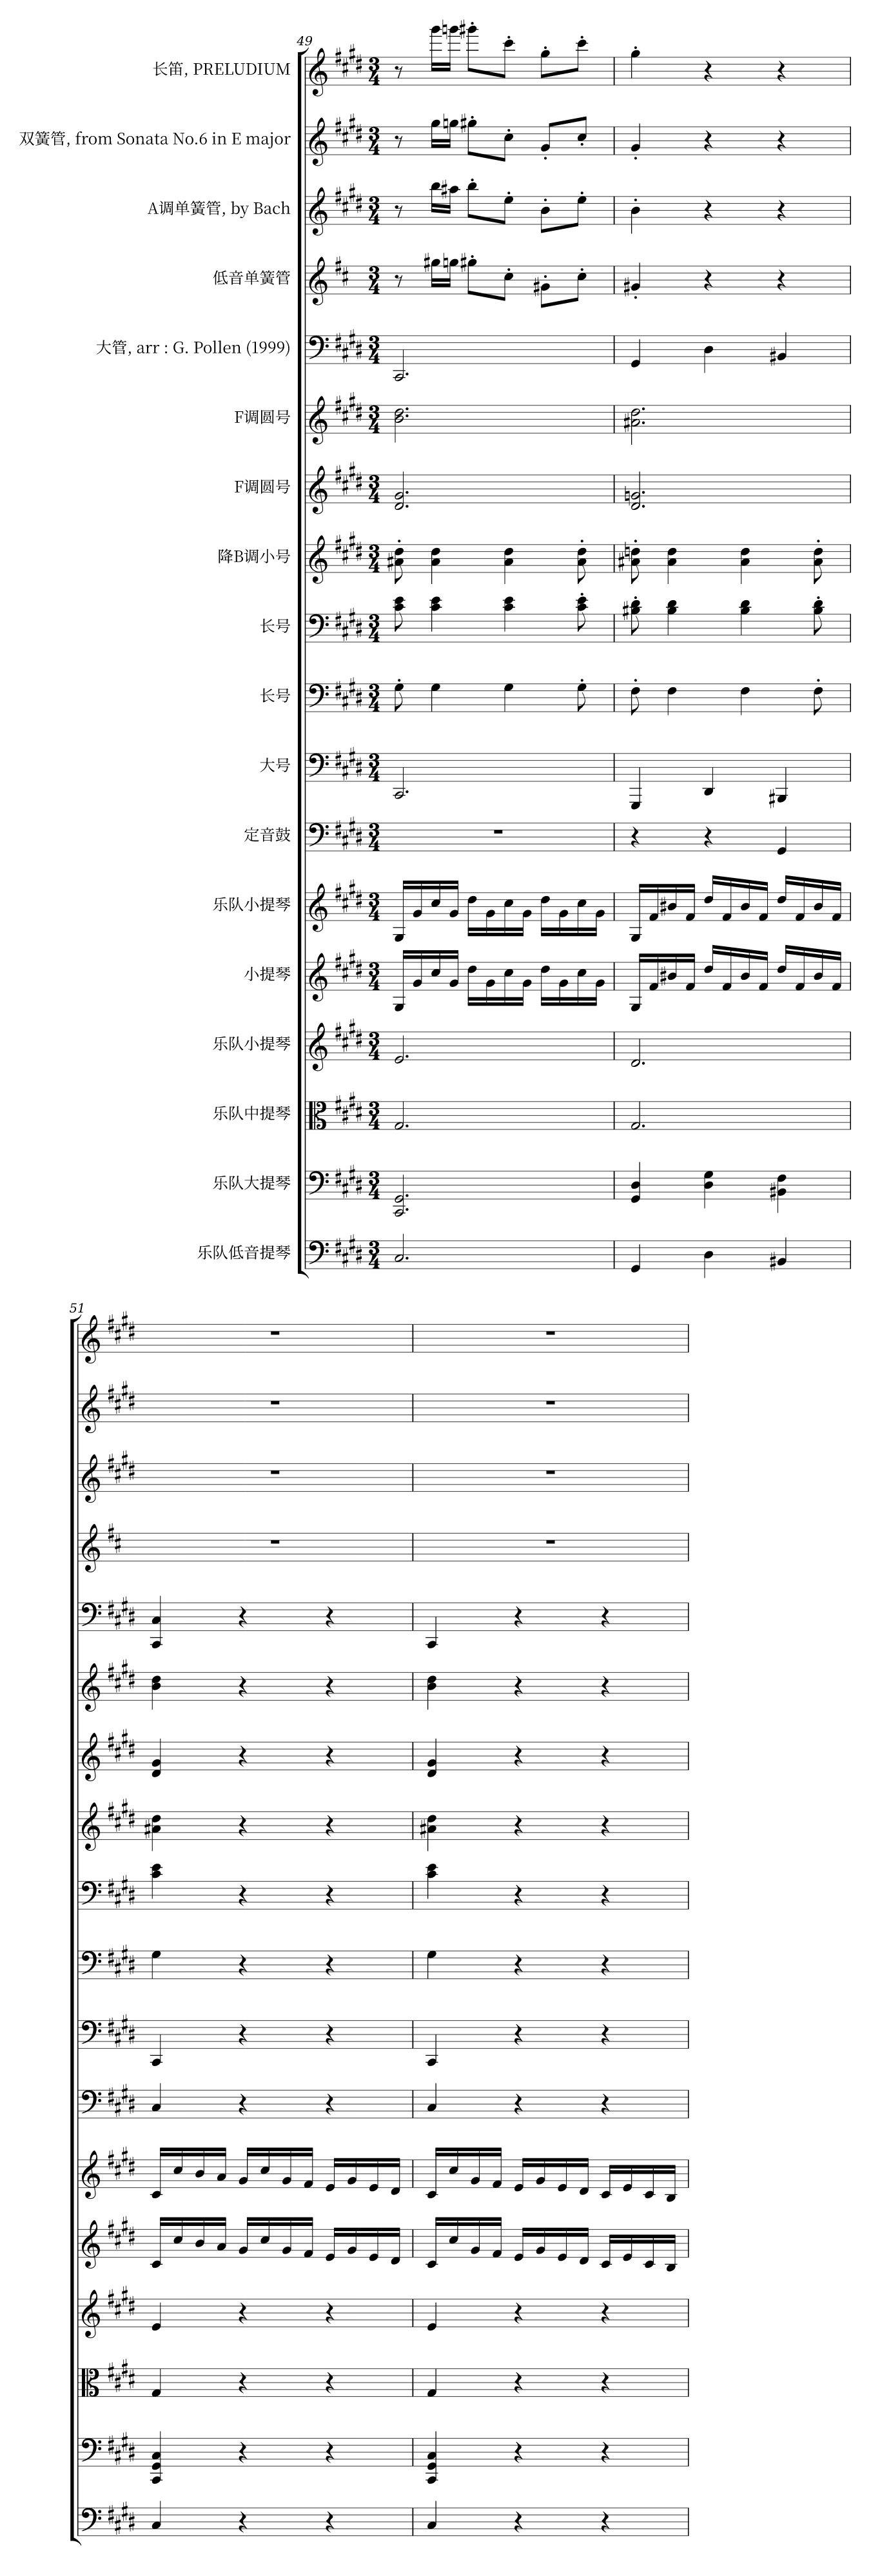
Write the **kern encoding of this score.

**kern	**kern	**kern	**kern	**kern	**kern	**kern	**kern	**kern	**kern	**kern	**kern	**kern	**kern	**kern	**kern	**kern	**kern
*part18	*part17	*part16	*part15	*part14	*part13	*part12	*part11	*part10	*part9	*part8	*part7	*part6	*part5	*part4	*part3	*part2	*part1
*staff18	*staff17	*staff16	*staff15	*staff14	*staff13	*staff12	*staff11	*staff10	*staff9	*staff8	*staff7	*staff6	*staff5	*staff4	*staff3	*staff2	*staff1
*I"乐队低音提琴	*I"乐队大提琴	*I"乐队中提琴	*I"乐队小提琴	*I"小提琴	*I"乐队小提琴	*I"定音鼓	*I"大号	*I"长号	*I"长号	*I"降B调小号	*I"F调圆号	*I"F调圆号	*I"大管, arr : G. Pollen (1999)	*I"低音单簧管	*I"A调单簧管, by Bach	*I"双簧管, from Sonata No.6 in E major	*I"长笛, PRELUDIUM
!!LO:PB:g=z
*clefF4	*clefF4	*clefC3	*clefG2	*clefG2	*clefG2	*clefF4	*clefF4	*clefF4	*clefF4	*clefG2	*clefG2	*clefG2	*clefF4	*clefG2	*clefG2	*clefG2	*clefG2
*ITrd7c12	*	*	*	*	*	*	*	*	*	*ITrd1c2	*ITrd4c7	*ITrd4c7	*	*ITrd8c14	*ITrd2c3	*	*
*k[f#c#g#d#]	*k[f#c#g#d#]	*k[f#c#g#d#]	*k[f#c#g#d#]	*k[f#c#g#d#]	*k[f#c#g#d#]	*k[f#c#g#d#]	*k[f#c#g#d#]	*k[f#c#g#d#]	*k[f#c#g#d#]	*k[f#c#]	*k[f#c#g#]	*k[f#c#g#]	*k[f#c#g#d#]	*k[f#c#]	*k[f#c#g#d#a#e#b#]	*k[f#c#g#d#]	*k[f#c#g#d#]
*M3/4	*M3/4	*M3/4	*M3/4	*M3/4	*M3/4	*M3/4	*M3/4	*M3/4	*M3/4	*M3/4	*M3/4	*M3/4	*M3/4	*M3/4	*M3/4	*M3/4	*M3/4
=49	=49	=49	=49	=49	=49	=49	=49	=49	=49	=49	=49	=49	=49	=49	=49	=49	=49
2.CC#/	2.CC#/ 2.GG#/	2.G#/	2.e/	16G#/LL	16G#/LL	2.r	2.CC#/	8G#'\	8c#\ 8e\	8g#X\' 8cc#\'	2.G#/ 2.c#/	2.e\ 2.g#\	2.CC#/	8r	8r	8r	8r
.	.	.	.	16g#/	16g#/	.	.	.	.	.	.	.	.	.	.	.	.
.	.	.	.	16cc#/	16cc#/	.	.	4G#\	4c#\ 4e\	4g#\ 4cc#\	.	.	.	16g#X\LL	16gg#\LL	16gg#\LL	16ggg#\LL
.	.	.	.	16g#/JJ	16g#/JJ	.	.	.	.	.	.	.	.	16gn\JJ	16ff##X\JJ	16ggn\JJ	16gggn\JJ
.	.	.	.	16dd#\LL	16dd#\LL	.	.	.	.	.	.	.	.	8g#X'\L	8gg#'\L	8gg#X'\L	8ggg#X'\L
.	.	.	.	16g#\	16g#\	.	.	.	.	.	.	.	.	.	.	.	.
.	.	.	.	16cc#\	16cc#\	.	.	4G#\	4c#\ 4e\	4g#\ 4cc#\	.	.	.	8c#'\J	8cc#'\J	8cc#'\J	8ccc#'\J
.	.	.	.	16g#\JJ	16g#\JJ	.	.	.	.	.	.	.	.	.	.	.	.
.	.	.	.	16dd#\LL	16dd#\LL	.	.	.	.	.	.	.	.	8G#X'\L	8g#'\L	8g#'/L	8gg#'\L
.	.	.	.	16g#\	16g#\	.	.	.	.	.	.	.	.	.	.	.	.
.	.	.	.	16cc#\	16cc#\	.	.	8G#'\	8c#\' 8e\'	8g#\' 8cc#\'	.	.	.	8c#'\J	8cc#'\J	8cc#'/J	8ccc#'\J
.	.	.	.	16g#\JJ	16g#\JJ	.	.	.	.	.	.	.	.	.	.	.	.
=50	=50	=50	=50	=50	=50	=50	=50	=50	=50	=50	=50	=50	=50	=50	=50	=50	=50
4GGG#/	4GG#/ 4D#/	2.G#/	2.d#/	16G#/LL	16G#/LL	4r	4GGG#/	8F#'\	8B#X\' 8d#\'	8g#X\' 8ccn\'	2.G#/ 2.cn/	2.d#X\ 2.g#\	4GG#/	4G#X'/	4g#'\	4g#'/	4gg#'\
.	.	.	.	16f#/	16f#/	.	.	.	.	.	.	.	.	.	.	.	.
.	.	.	.	16b#X/	16b#X/	.	.	4F#\	4B#\ 4d#\	4g#\ 4cc\	.	.	.	.	.	.	.
.	.	.	.	16f#/JJ	16f#/JJ	.	.	.	.	.	.	.	.	.	.	.	.
4DD#\	4D#\ 4G#\	.	.	16dd#/LL	16dd#/LL	4r	4DD#/	.	.	.	.	.	4D#\	4r	4r	4r	4r
.	.	.	.	16f#/	16f#/	.	.	.	.	.	.	.	.	.	.	.	.
.	.	.	.	16b#/	16b#/	.	.	4F#\	4B#\ 4d#\	4g#\ 4cc\	.	.	.	.	.	.	.
.	.	.	.	16f#/JJ	16f#/JJ	.	.	.	.	.	.	.	.	.	.	.	.
4BBB#X/	4BB#X\ 4F#\	.	.	16dd#/LL	16dd#/LL	4GG#/	4BBB#X/	.	.	.	.	.	4BB#X/	4r	4r	4r	4r
.	.	.	.	16f#/	16f#/	.	.	.	.	.	.	.	.	.	.	.	.
.	.	.	.	16b#/	16b#/	.	.	8F#'\	8B#\' 8d#\'	8g#\' 8cc\'	.	.	.	.	.	.	.
.	.	.	.	16f#/JJ	16f#/JJ	.	.	.	.	.	.	.	.	.	.	.	.
=51	=51	=51	=51	=51	=51	=51	=51	=51	=51	=51	=51	=51	=51	=51	=51	=51	=51
*	*	*	*	*	*	*	*	*	*	*	*	*	*	*	*	*	*MM130
4CC#/	4CC#/ 4GG#/ 4C#/	4G#/	4e/	16c#/LL	16c#/LL	4C#/	4CC#/	4G#\	4c#\ 4e\	4g#X\ 4cc#\	4G#/ 4c#/	4e\ 4g#\	4CC#/ 4C#/	2.r	2.r	2.r	2.r
.	.	.	.	16cc#/	16cc#/	.	.	.	.	.	.	.	.	.	.	.	.
.	.	.	.	16b/	16b/	.	.	.	.	.	.	.	.	.	.	.	.
.	.	.	.	16a/JJ	16a/JJ	.	.	.	.	.	.	.	.	.	.	.	.
4r	4r	4r	4r	16g#/LL	16g#/LL	4r	4r	4r	4r	4r	4r	4r	4r	.	.	.	.
.	.	.	.	16cc#/	16cc#/	.	.	.	.	.	.	.	.	.	.	.	.
.	.	.	.	16g#/	16g#/	.	.	.	.	.	.	.	.	.	.	.	.
.	.	.	.	16f#/JJ	16f#/JJ	.	.	.	.	.	.	.	.	.	.	.	.
4r	4r	4r	4r	16e/LL	16e/LL	4r	4r	4r	4r	4r	4r	4r	4r	.	.	.	.
.	.	.	.	16g#/	16g#/	.	.	.	.	.	.	.	.	.	.	.	.
.	.	.	.	16e/	16e/	.	.	.	.	.	.	.	.	.	.	.	.
.	.	.	.	16d#/JJ	16d#/JJ	.	.	.	.	.	.	.	.	.	.	.	.
!!LO:PB:g=z
=52	=52	=52	=52	=52	=52	=52	=52	=52	=52	=52	=52	=52	=52	=52	=52	=52	=52
*	*	*	*	*	*	*	*	*	*	*	*	*	*	*	*	*	*MM127
4CC#/	4CC#/ 4GG#/ 4C#/	4G#/	4e/	16c#/LL	16c#/LL	4C#/	4CC#/	4G#\	4c#\ 4e\	4g#X\ 4cc#\	4G#/ 4c#/	4e\ 4g#\	4CC#/	2.r	2.r	2.r	2.r
.	.	.	.	16cc#/	16cc#/	.	.	.	.	.	.	.	.	.	.	.	.
.	.	.	.	16g#/	16g#/	.	.	.	.	.	.	.	.	.	.	.	.
.	.	.	.	16f#/JJ	16f#/JJ	.	.	.	.	.	.	.	.	.	.	.	.
4r	4r	4r	4r	16e/LL	16e/LL	4r	4r	4r	4r	4r	4r	4r	4r	.	.	.	.
.	.	.	.	16g#/	16g#/	.	.	.	.	.	.	.	.	.	.	.	.
.	.	.	.	16e/	16e/	.	.	.	.	.	.	.	.	.	.	.	.
.	.	.	.	16d#/JJ	16d#/JJ	.	.	.	.	.	.	.	.	.	.	.	.
4r	4r	4r	4r	16c#/LL	16c#/LL	4r	4r	4r	4r	4r	4r	4r	4r	.	.	.	.
.	.	.	.	16e/	16e/	.	.	.	.	.	.	.	.	.	.	.	.
.	.	.	.	16c#/	16c#/	.	.	.	.	.	.	.	.	.	.	.	.
.	.	.	.	16B/JJ	16B/JJ	.	.	.	.	.	.	.	.	.	.	.	.
=	=	=	=	=	=	=	=	=	=	=	=	=	=	=	=	=	=
*-	*-	*-	*-	*-	*-	*-	*-	*-	*-	*-	*-	*-	*-	*-	*-	*-	*-
